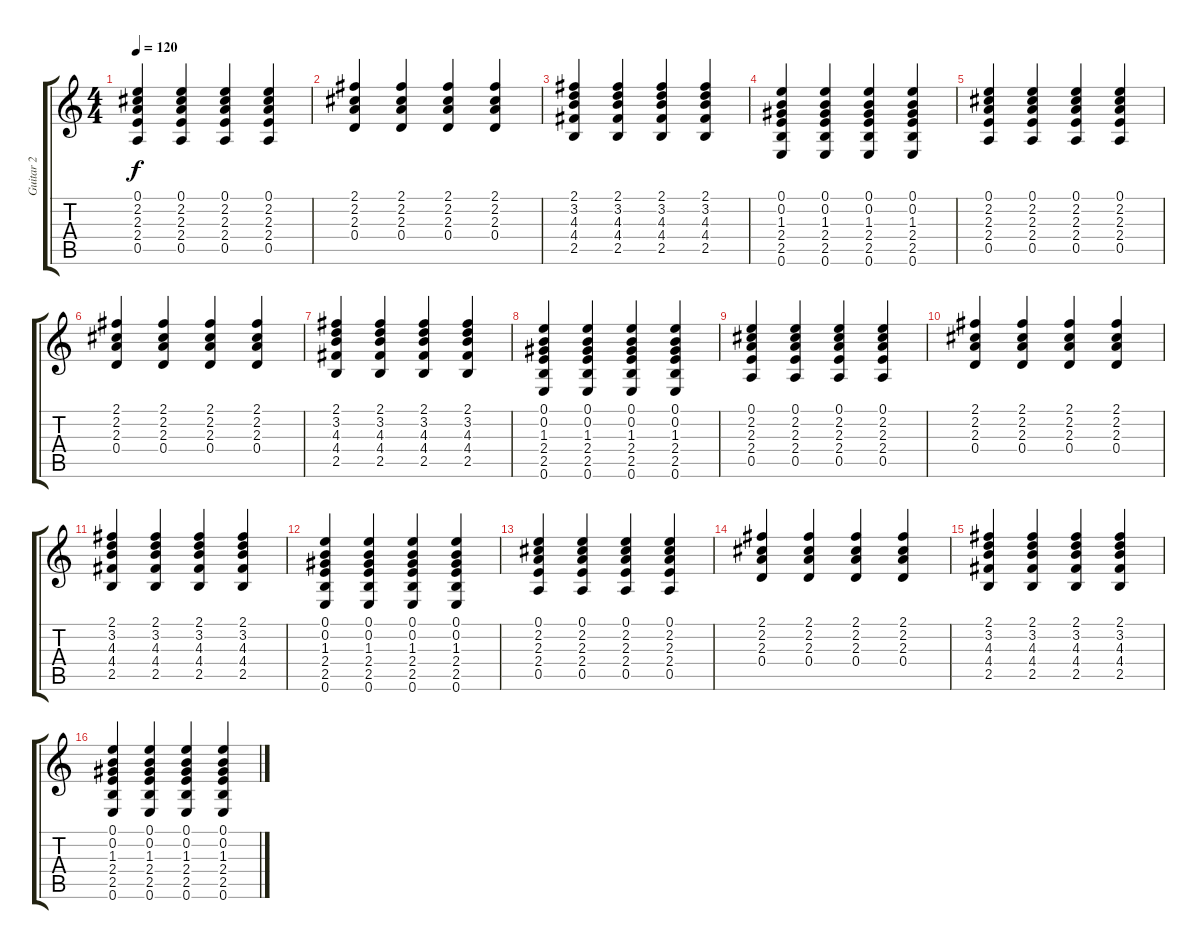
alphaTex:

\track ("Guitar 2" "Guitar 2") {instrument distortionguitar}
\staff {score tabs}
\tuning (E4 B3 G3 D3 A2 E2) {hide}
\ts (4 4)
\tempo 120
\clef g2
\ks c
(0.1 2.2 2.3 2.4 0.5).4{dy f} (0.1 2.2 2.3 2.4 0.5).4 (0.1 2.2 2.3 2.4 0.5).4 (0.1 2.2 2.3 2.4 0.5).4 |
(2.1 2.2 2.3 0.4).4 (2.1 2.2 2.3 0.4).4 (2.1 2.2 2.3 0.4).4 (2.1 2.2 2.3 0.4).4 |
(2.1 3.2 4.3 4.4 2.5).4 (2.1 3.2 4.3 4.4 2.5).4 (2.1 3.2 4.3 4.4 2.5).4 (2.1 3.2 4.3 4.4 2.5).4 |
(0.1 0.2 1.3 2.4 2.5 0.6).4 (0.1 0.2 1.3 2.4 2.5 0.6).4 (0.1 0.2 1.3 2.4 2.5 0.6).4 (0.1 0.2 1.3 2.4 2.5 0.6).4 |
(0.1 2.2 2.3 2.4 0.5).4 (0.1 2.2 2.3 2.4 0.5).4 (0.1 2.2 2.3 2.4 0.5).4 (0.1 2.2 2.3 2.4 0.5).4 |
(2.1 2.2 2.3 0.4).4 (2.1 2.2 2.3 0.4).4 (2.1 2.2 2.3 0.4).4 (2.1 2.2 2.3 0.4).4 |
(2.1 3.2 4.3 4.4 2.5).4 (2.1 3.2 4.3 4.4 2.5).4 (2.1 3.2 4.3 4.4 2.5).4 (2.1 3.2 4.3 4.4 2.5).4 |
(0.1 0.2 1.3 2.4 2.5 0.6).4 (0.1 0.2 1.3 2.4 2.5 0.6).4 (0.1 0.2 1.3 2.4 2.5 0.6).4 (0.1 0.2 1.3 2.4 2.5 0.6).4 |
(0.1 2.2 2.3 2.4 0.5).4 (0.1 2.2 2.3 2.4 0.5).4 (0.1 2.2 2.3 2.4 0.5).4 (0.1 2.2 2.3 2.4 0.5).4 |
(2.1 2.2 2.3 0.4).4 (2.1 2.2 2.3 0.4).4 (2.1 2.2 2.3 0.4).4 (2.1 2.2 2.3 0.4).4 |
(2.1 3.2 4.3 4.4 2.5).4 (2.1 3.2 4.3 4.4 2.5).4 (2.1 3.2 4.3 4.4 2.5).4 (2.1 3.2 4.3 4.4 2.5).4 |
(0.1 0.2 1.3 2.4 2.5 0.6).4 (0.1 0.2 1.3 2.4 2.5 0.6).4 (0.1 0.2 1.3 2.4 2.5 0.6).4 (0.1 0.2 1.3 2.4 2.5 0.6).4 |
(0.1 2.2 2.3 2.4 0.5).4 (0.1 2.2 2.3 2.4 0.5).4 (0.1 2.2 2.3 2.4 0.5).4 (0.1 2.2 2.3 2.4 0.5).4 |
(2.1 2.2 2.3 0.4).4 (2.1 2.2 2.3 0.4).4 (2.1 2.2 2.3 0.4).4 (2.1 2.2 2.3 0.4).4 |
(2.1 3.2 4.3 4.4 2.5).4 (2.1 3.2 4.3 4.4 2.5).4 (2.1 3.2 4.3 4.4 2.5).4 (2.1 3.2 4.3 4.4 2.5).4 |
(0.1 0.2 1.3 2.4 2.5 0.6).4 (0.1 0.2 1.3 2.4 2.5 0.6).4 (0.1 0.2 1.3 2.4 2.5 0.6).4 (0.1 0.2 1.3 2.4 2.5 0.6).4
